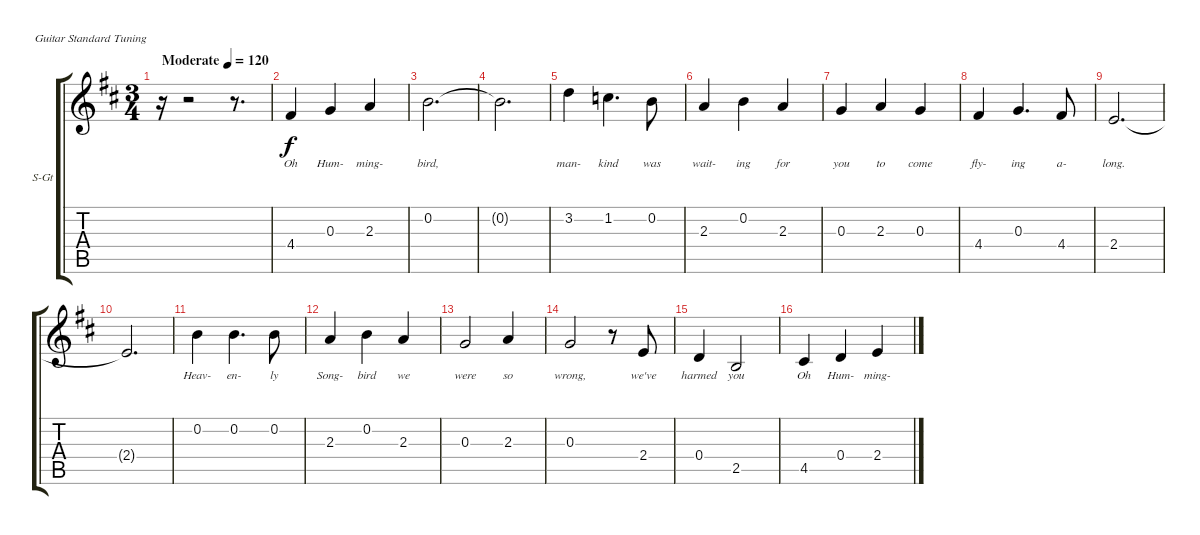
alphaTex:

\bracketExtendMode groupsimilarinstruments
\firstSystemTrackNameOrientation horizontal
\otherSystemsTrackNameOrientation horizontal
\track ("Vocal" "S-Gt") {instrument voiceoohs}
\staff {score tabs}
\tuning (E4 B3 G3 D3 A2 E2)
\displaytranspose 12
\ts (3 4)
\beaming (8 2 2 2)
\tempo (120 "Moderate")
\clef g2
\ks d
r.16{dy f instrument voiceoohs} r.2 r.8{d} |
4.4.4{lyrics (0 "Oh") lyrics (1 " ") lyrics (2 "") lyrics (3 "") lyrics (4 "")} 0.3.4{lyrics (0 "Hum-") lyrics (1 " ") lyrics (2 "") lyrics (3 "") lyrics (4 "")} 2.3.4{lyrics (0 "ming-") lyrics (1 " ") lyrics (2 "") lyrics (3 "") lyrics (4 "")} |
0.2.2{d lyrics (0 "bird,") lyrics (1 " ") lyrics (2 "") lyrics (3 "") lyrics (4 "")} |
0.2{t}.2{d} |
3.2.4{lyrics (0 "man-") lyrics (1 " ") lyrics (2 "") lyrics (3 "") lyrics (4 "")} 1.2.4{d lyrics (0 "kind") lyrics (1 " ") lyrics (2 "") lyrics (3 "") lyrics (4 "")} 0.2.8{lyrics (0 "was") lyrics (1 " ") lyrics (2 "") lyrics (3 "") lyrics (4 "")} |
2.3.4{lyrics (0 "wait-") lyrics (1 " ") lyrics (2 "") lyrics (3 "") lyrics (4 "")} 0.2.4{lyrics (0 "ing") lyrics (1 " ") lyrics (2 "") lyrics (3 "") lyrics (4 "")} 2.3.4{lyrics (0 "for") lyrics (1 " ") lyrics (2 "") lyrics (3 "") lyrics (4 "")} |
0.3.4{lyrics (0 "you") lyrics (1 " ") lyrics (2 "") lyrics (3 "") lyrics (4 "")} 2.3.4{lyrics (0 "to") lyrics (1 " ") lyrics (2 "") lyrics (3 "") lyrics (4 "")} 0.3.4{lyrics (0 "come") lyrics (1 " ") lyrics (2 "") lyrics (3 "") lyrics (4 "")} |
4.4.4{lyrics (0 "fly-") lyrics (1 " ") lyrics (2 "") lyrics (3 "") lyrics (4 "")} 0.3.4{d lyrics (0 "ing") lyrics (1 " ") lyrics (2 "") lyrics (3 "") lyrics (4 "")} 4.4.8{lyrics (0 "a-") lyrics (1 " ") lyrics (2 "") lyrics (3 "") lyrics (4 "")} |
2.4.2{d lyrics (0 "long.") lyrics (1 " ") lyrics (2 "") lyrics (3 "") lyrics (4 "")} |
2.4{t}.2{d} |
0.2.4{lyrics (0 "Heav-") lyrics (1 " ") lyrics (2 "") lyrics (3 "") lyrics (4 "")} 0.2.4{d lyrics (0 "en-") lyrics (1 " ") lyrics (2 "") lyrics (3 "") lyrics (4 "")} 0.2.8{lyrics (0 "ly") lyrics (1 " ") lyrics (2 "") lyrics (3 "") lyrics (4 "")} |
2.3.4{lyrics (0 "Song-") lyrics (1 " ") lyrics (2 "") lyrics (3 "") lyrics (4 "")} 0.2.4{lyrics (0 "bird") lyrics (1 " ") lyrics (2 "") lyrics (3 "") lyrics (4 "")} 2.3.4{lyrics (0 "we") lyrics (1 " ") lyrics (2 "") lyrics (3 "") lyrics (4 "")} |
0.3.2{lyrics (0 "were") lyrics (1 " ") lyrics (2 "") lyrics (3 "") lyrics (4 "")} 2.3.4{lyrics (0 "so") lyrics (1 " ") lyrics (2 "") lyrics (3 "") lyrics (4 "")} |
0.3.2{lyrics (0 "wrong,") lyrics (1 " ") lyrics (2 "") lyrics (3 "") lyrics (4 "")} r.8 2.4.8{lyrics (0 "we've") lyrics (1 " ") lyrics (2 "") lyrics (3 "") lyrics (4 "")} |
0.4.4{lyrics (0 "harmed") lyrics (1 " ") lyrics (2 "") lyrics (3 "") lyrics (4 "")} 2.5.2{lyrics (0 "you") lyrics (1 " ") lyrics (2 "") lyrics (3 "") lyrics (4 "")} |
4.5.4{lyrics (0 "Oh") lyrics (1 " ") lyrics (2 "") lyrics (3 "") lyrics (4 "")} 0.4.4{lyrics (0 "Hum-") lyrics (1 " ") lyrics (2 "") lyrics (3 "") lyrics (4 "")} 2.4.4{lyrics (0 "ming-") lyrics (1 " ") lyrics (2 "") lyrics (3 "") lyrics (4 "")}
